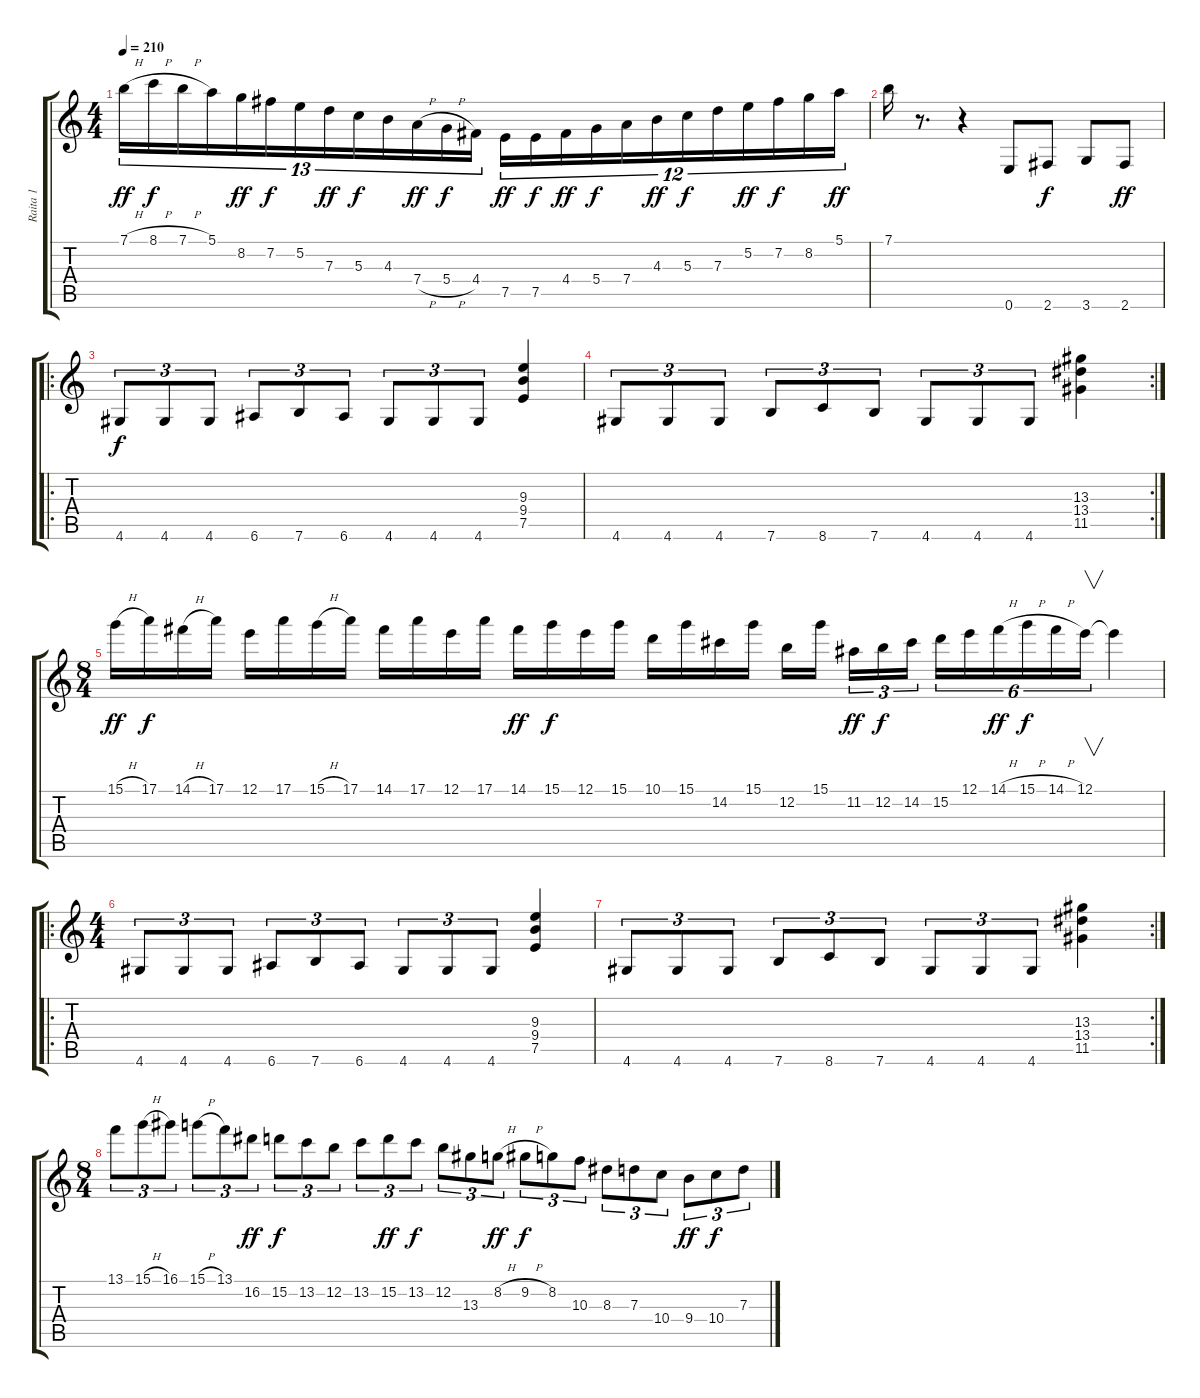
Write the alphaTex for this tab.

\track ("Raita 1" "Raita 1") {instrument overdrivenguitar}
\staff {score tabs}
\tuning (E4 B3 G3 D3 A2 E2) {hide}
\ts (4 4)
\tempo 210
\clef g2
\ks c
7.1{h}.16{tu (13 8) dy ff} 8.1{h}.16{tu (13 8) dy f} 7.1{h}.16{tu (13 8)} 5.1.16{tu (13 8)} 8.2.16{tu (13 8) dy ff} 7.2.16{tu (13 8) dy f} 5.2.16{tu (13 8)} 7.3.16{tu (13 8) dy ff} 5.3.16{tu (13 8) dy f} 4.3.16{tu (13 8)} 7.4{h}.16{tu (13 8) dy ff} 5.4{h}.16{tu (13 8) dy f} 4.4.16{tu (13 8)} 7.5.16{tu (12 8) dy ff} 7.5.16{tu (12 8) dy f} 4.4.16{tu (12 8) dy ff} 5.4.16{tu (12 8) dy f} 7.4.16{tu (12 8)} 4.3.16{tu (12 8) dy ff} 5.3.16{tu (12 8) dy f} 7.3.16{tu (12 8)} 5.2.16{tu (12 8) dy ff} 7.2.16{tu (12 8) dy f} 8.2.16{tu (12 8)} 5.1.16{tu (12 8) dy ff} |
7.1.16 r.8{d} r.4 0.6.8 2.6.8{dy f} 3.6.8 2.6.8{dy ff} |
\ro
4.6.8{tu (3 2) dy f} 4.6.8{tu (3 2)} 4.6.8{tu (3 2)} 6.6.8{tu (3 2)} 7.6.8{tu (3 2)} 6.6.8{tu (3 2)} 4.6.8{tu (3 2)} 4.6.8{tu (3 2)} 4.6.8{tu (3 2)} (9.3 9.4 7.5).4 |
\rc 2
4.6.8{tu (3 2)} 4.6.8{tu (3 2)} 4.6.8{tu (3 2)} 7.6.8{tu (3 2)} 8.6.8{tu (3 2)} 7.6.8{tu (3 2)} 4.6.8{tu (3 2)} 4.6.8{tu (3 2)} 4.6.8{tu (3 2)} (13.3 13.4 11.5).4 |
\ts (8 4)
15.1{h}.16{dy ff} 17.1.16{dy f} 14.1{h}.16 17.1.16 12.1.16 17.1.16 15.1{h}.16 17.1.16 14.1.16 17.1.16 12.1.16 17.1.16 14.1.16{dy ff} 15.1.16{dy f} 12.1.16 15.1.16 10.1.16 15.1.16 14.2.16 15.1.16 12.2.16 15.1.16 11.2.16{tu (3 2) dy ff} 12.2.16{tu (3 2) dy f} 14.2.16{tu (3 2)} 15.2.16{tu (6 4)} 12.1.16{tu (6 4)} 14.1{h}.16{tu (6 4) dy ff} 15.1{h}.16{tu (6 4) dy f} 14.1{h}.16{tu (6 4)} 12.1.16{v tu (6 4)} 12.1{t}.4 |
\ro
\ts (4 4)
4.6.8{tu (3 2)} 4.6.8{tu (3 2)} 4.6.8{tu (3 2)} 6.6.8{tu (3 2)} 7.6.8{tu (3 2)} 6.6.8{tu (3 2)} 4.6.8{tu (3 2)} 4.6.8{tu (3 2)} 4.6.8{tu (3 2)} (9.3 9.4 7.5).4 |
\rc 2
4.6.8{tu (3 2)} 4.6.8{tu (3 2)} 4.6.8{tu (3 2)} 7.6.8{tu (3 2)} 8.6.8{tu (3 2)} 7.6.8{tu (3 2)} 4.6.8{tu (3 2)} 4.6.8{tu (3 2)} 4.6.8{tu (3 2)} (13.3 13.4 11.5).4 |
\ts (8 4)
13.1.8{tu (3 2)} 15.1{h}.8{tu (3 2)} 16.1.8{tu (3 2)} 15.1{h}.8{tu (3 2)} 13.1.8{tu (3 2)} 16.2.8{tu (3 2) dy ff} 15.2.8{tu (3 2) dy f} 13.2.8{tu (3 2)} 12.2.8{tu (3 2)} 13.2.8{tu (3 2)} 15.2.8{tu (3 2) dy ff} 13.2.8{tu (3 2) dy f} 12.2.8{tu (3 2)} 13.3.8{tu (3 2)} 8.2{h}.8{tu (3 2) dy ff} 9.2{h}.8{tu (3 2) dy f} 8.2.8{tu (3 2)} 10.3.8{tu (3 2)} 8.3.8{tu (3 2)} 7.3.8{tu (3 2)} 10.4.8{tu (3 2)} 9.4.8{tu (3 2) dy ff} 10.4.8{tu (3 2) dy f} 7.3.8{tu (3 2)}
